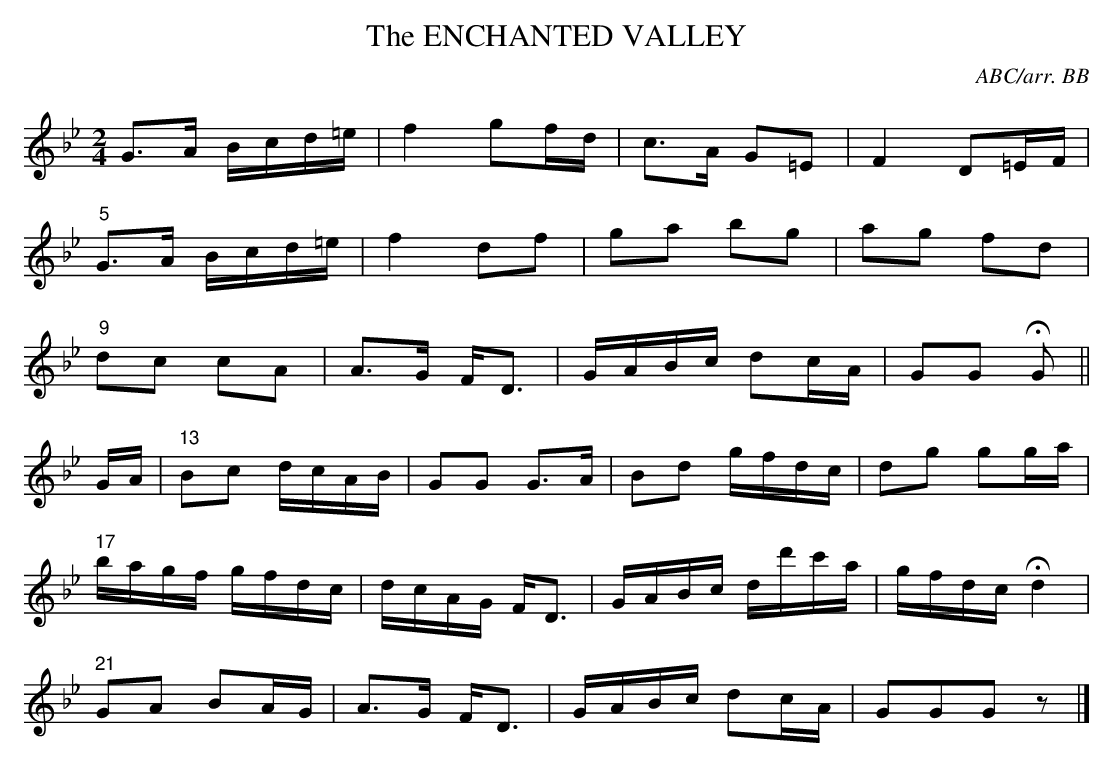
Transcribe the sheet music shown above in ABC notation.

X:1
T:ENCHANTED VALLEY, The
Y:"slow"
C:ABC/arr. BB
L:1/8
M:2/4
K:Gm
G>A B/c/d/=e/|f2 gf/d/|c>A G=E|F2 D=E/F/|
"5"G>A B/c/d/=e/|f2 df|ga bg|ag fd|
"9"dc cA|A>G F<D|G/A/B/c/ dc/A/|GG HG||
G/A/|"13"Bc d/c/A/B/|GG G>A|Bd g/f/d/c/|dg gg/a/|
"17"b/a/g/f/ g/f/d/c/|d/c/A/G/ F<D|G/A/B/c/ d/d'/c'/a/|\
g/f/d/c/ Hd2|
"21"GA BA/G/|A>G F<D|G/A/B/c/ dc/A/|GGGz|]
